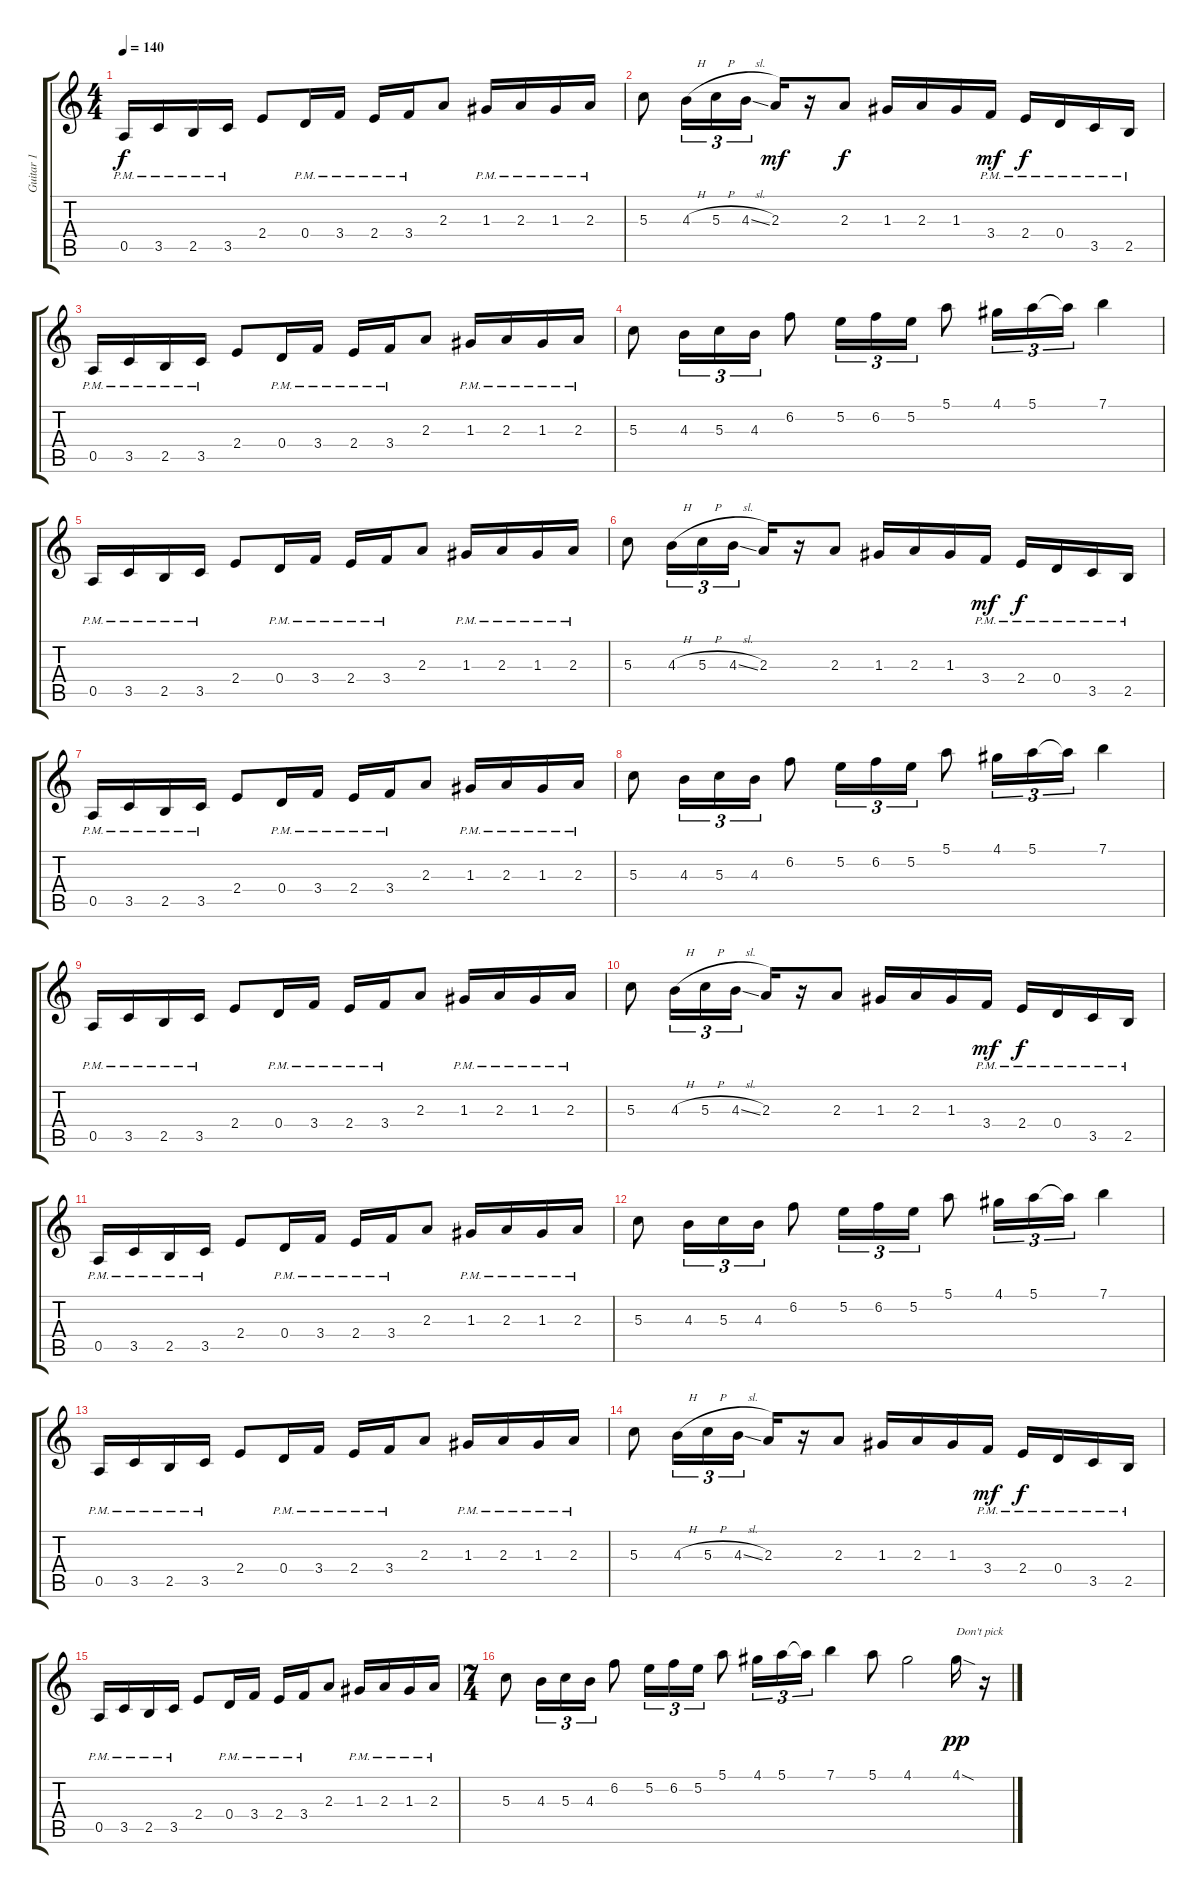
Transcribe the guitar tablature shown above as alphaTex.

\track ("Guitar 1" "Guitar 1") {instrument distortionguitar}
\staff {score tabs}
\tuning (E4 B3 G3 D3 A2 E2) {hide}
\ts (4 4)
\tempo 140
\clef g2
\ks c
0.5{pm}.16{dy f balance 0 instrument distortionguitar} 3.5{pm}.16 2.5{pm}.16 3.5{pm}.16 2.4.8 0.4{pm}.16 3.4{pm}.16 2.4{pm}.16 3.4{pm}.16 2.3.8 1.3{pm}.16 2.3{pm}.16 1.3{pm}.16 2.3{pm}.16 |
5.3.8 4.3{h}.16{tu (3 2)} 5.3{h}.16{tu (3 2)} 4.3{sl}.16{tu (3 2)} 2.3.16{dy mf} r.16 2.3.8{dy f} 1.3.16 2.3.16 1.3.16 3.4{pm}.16{dy mf} 2.4{pm}.16{dy f} 0.4{pm}.16 3.5{pm}.16 2.5{pm}.16 |
0.5{pm}.16 3.5{pm}.16 2.5{pm}.16 3.5{pm}.16 2.4.8 0.4{pm}.16 3.4{pm}.16 2.4{pm}.16 3.4{pm}.16 2.3.8 1.3{pm}.16 2.3{pm}.16 1.3{pm}.16 2.3{pm}.16 |
5.3.8 4.3.16{tu (3 2)} 5.3.16{tu (3 2)} 4.3.16{tu (3 2)} 6.2.8 5.2.16{tu (3 2)} 6.2.16{tu (3 2)} 5.2.16{tu (3 2)} 5.1.8 4.1.16{tu (3 2)} 5.1.16{tu (3 2)} 5.1{t}.16{tu (3 2)} 7.1.4 |
0.5{pm}.16 3.5{pm}.16 2.5{pm}.16 3.5{pm}.16 2.4.8 0.4{pm}.16 3.4{pm}.16 2.4{pm}.16 3.4{pm}.16 2.3.8 1.3{pm}.16 2.3{pm}.16 1.3{pm}.16 2.3{pm}.16 |
5.3.8 4.3{h}.16{tu (3 2)} 5.3{h}.16{tu (3 2)} 4.3{sl}.16{tu (3 2)} 2.3.16 r.16 2.3.8 1.3.16 2.3.16 1.3.16 3.4{pm}.16{dy mf} 2.4{pm}.16{dy f} 0.4{pm}.16 3.5{pm}.16 2.5{pm}.16 |
0.5{pm}.16 3.5{pm}.16 2.5{pm}.16 3.5{pm}.16 2.4.8 0.4{pm}.16 3.4{pm}.16 2.4{pm}.16 3.4{pm}.16 2.3.8 1.3{pm}.16 2.3{pm}.16 1.3{pm}.16 2.3{pm}.16 |
5.3.8 4.3.16{tu (3 2)} 5.3.16{tu (3 2)} 4.3.16{tu (3 2)} 6.2.8 5.2.16{tu (3 2)} 6.2.16{tu (3 2)} 5.2.16{tu (3 2)} 5.1.8 4.1.16{tu (3 2)} 5.1.16{tu (3 2)} 5.1{t}.16{tu (3 2)} 7.1.4 |
0.5{pm}.16 3.5{pm}.16 2.5{pm}.16 3.5{pm}.16 2.4.8 0.4{pm}.16 3.4{pm}.16 2.4{pm}.16 3.4{pm}.16 2.3.8 1.3{pm}.16 2.3{pm}.16 1.3{pm}.16 2.3{pm}.16 |
5.3.8 4.3{h}.16{tu (3 2)} 5.3{h}.16{tu (3 2)} 4.3{sl}.16{tu (3 2)} 2.3.16 r.16 2.3.8 1.3.16 2.3.16 1.3.16 3.4{pm}.16{dy mf} 2.4{pm}.16{dy f} 0.4{pm}.16 3.5{pm}.16 2.5{pm}.16 |
0.5{pm}.16 3.5{pm}.16 2.5{pm}.16 3.5{pm}.16 2.4.8 0.4{pm}.16 3.4{pm}.16 2.4{pm}.16 3.4{pm}.16 2.3.8 1.3{pm}.16 2.3{pm}.16 1.3{pm}.16 2.3{pm}.16 |
5.3.8 4.3.16{tu (3 2)} 5.3.16{tu (3 2)} 4.3.16{tu (3 2)} 6.2.8 5.2.16{tu (3 2)} 6.2.16{tu (3 2)} 5.2.16{tu (3 2)} 5.1.8 4.1.16{tu (3 2)} 5.1.16{tu (3 2)} 5.1{t}.16{tu (3 2)} 7.1.4 |
0.5{pm}.16 3.5{pm}.16 2.5{pm}.16 3.5{pm}.16 2.4.8 0.4{pm}.16 3.4{pm}.16 2.4{pm}.16 3.4{pm}.16 2.3.8 1.3{pm}.16 2.3{pm}.16 1.3{pm}.16 2.3{pm}.16 |
5.3.8 4.3{h}.16{tu (3 2)} 5.3{h}.16{tu (3 2)} 4.3{sl}.16{tu (3 2)} 2.3.16 r.16 2.3.8 1.3.16 2.3.16 1.3.16 3.4{pm}.16{dy mf} 2.4{pm}.16{dy f} 0.4{pm}.16 3.5{pm}.16 2.5{pm}.16 |
0.5{pm}.16 3.5{pm}.16 2.5{pm}.16 3.5{pm}.16 2.4.8 0.4{pm}.16 3.4{pm}.16 2.4{pm}.16 3.4{pm}.16 2.3.8 1.3{pm}.16 2.3{pm}.16 1.3{pm}.16 2.3{pm}.16 |
\ts (7 4)
5.3.8 4.3.16{tu (3 2)} 5.3.16{tu (3 2)} 4.3.16{tu (3 2)} 6.2.8 5.2.16{tu (3 2)} 6.2.16{tu (3 2)} 5.2.16{tu (3 2)} 5.1.8 4.1.16{tu (3 2)} 5.1.16{tu (3 2)} 5.1{t}.16{tu (3 2)} 7.1.4 5.1.8 4.1.2 4.1{sod}.16{txt "Don't pick" dy pp} r.16
